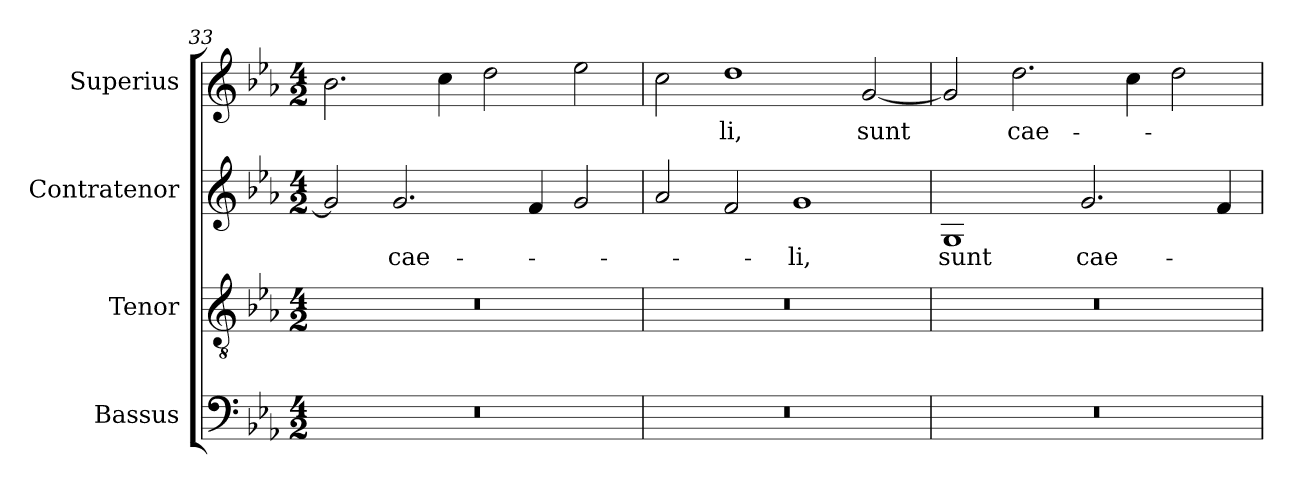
**kern	**kern	**kern	**text	**kern	**text
*part4	*part3	*part2	*part2	*part1	*part1
*staff4	*staff3	*staff2	*staff2	*staff1	*staff1
*I"Bassus	*I"Tenor	*I"Contratenor	*	*I"Superius	*
*I'B.	*I'T.	*	*	*	*
!!LO:LB:g=z
*clefF4	*clefGv2	*clefG2	*	*clefG2	*
*	*ITrd7c12	*ITrd7c12	*	*	*
*k[b-e-a-]	*k[b-e-a-]	*k[b-e-a-]	*	*k[b-e-a-]	*
*E-:	*E-:	*E-:	*	*E-:	*
*M4/2	*M4/2	*M4/2	*	*M4/2	*
=33	=33	=33	=33	=33	=33
!LO:N:vis=1	!LO:N:vis=1	!	!	!	!
0r	0r	2Gi/]	.	2.b-i\	.
!	!	!	!LO:LY:b:color=#000000	!	!
.	.	2.Gi/	cae-	.	.
.	.	.	.	4cci\	.
.	.	.	.	2ddi\	.
.	.	4Fi/	.	.	.
.	.	2Gi/	.	2ee-i\	.
=34	=34	=34	=34	=34	=34
!LO:N:vis=1	!LO:N:vis=1	!	!	!	!
0r	0r	2A-i/	.	2cci\	.
!	!	!	!	!	!LO:LY:b:color=#000000
.	.	2Fi/	.	1ddi	-li,
!	!	!	!LO:LY:b:color=#000000	!	!
.	.	1Gi	-li,	.	.
!	!	!	!	!	!LO:LY:b:color=#000000
.	.	.	.	[<2gi/	sunt
=35	=35	=35	=35	=35	=35
!LO:N:vis=1	!LO:N:vis=1	!	!	!	!
!	!	!	!LO:LY:b:color=#000000	!	!
0r	0r	1GGi	sunt	2gi/]	.
!	!	!	!	!	!LO:LY:b:color=#000000
.	.	.	.	2.ddi\	cae-
!	!	!	!LO:LY:b:color=#000000	!	!
.	.	2.Gi/	cae-	.	.
.	.	.	.	4cci\	.
.	.	.	.	2ddi\	.
.	.	4Fi/	.	.	.
=	=	=	=	=	=
*-	*-	*-	*-	*-	*-
